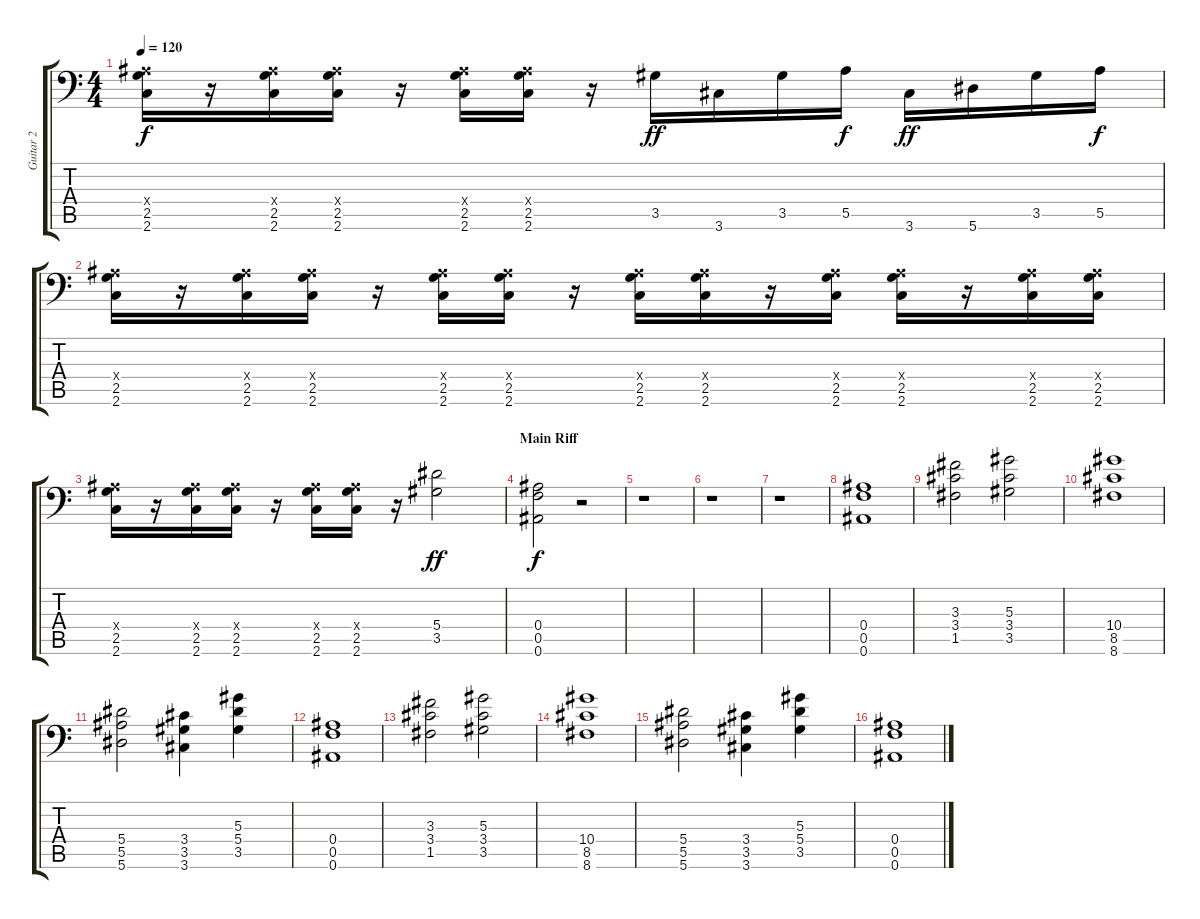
\track ("Guitar 2" "Guitar 2") {instrument distortionguitar}
\staff {score tabs}
\tuning (C4 G3 Eb3 Bb2 F2 Bb1) {hide}
\ts (4 4)
\tempo 120
\clef f4
\ks c
(0.4{x} 2.5 2.6).16{dy f} r.16 (0.4{x} 2.5 2.6).16 (0.4{x} 2.5 2.6).16 r.16 (0.4{x} 2.5 2.6).16 (0.4{x} 2.5 2.6).16 r.16 3.5.16{dy ff} 3.6.16 3.5.16 5.5.16{dy f} 3.6.16{dy ff} 5.6.16 3.5.16 5.5.16{dy f} |
(0.4{x} 2.5 2.6).16 r.16 (0.4{x} 2.5 2.6).16 (0.4{x} 2.5 2.6).16 r.16 (0.4{x} 2.5 2.6).16 (0.4{x} 2.5 2.6).16 r.16 (0.4{x} 2.5 2.6).16 (0.4{x} 2.5 2.6).16 r.16 (0.4{x} 2.5 2.6).16 (0.4{x} 2.5 2.6).16 r.16 (0.4{x} 2.5 2.6).16 (0.4{x} 2.5 2.6).16 |
(0.4{x} 2.5 2.6).16 r.16 (0.4{x} 2.5 2.6).16 (0.4{x} 2.5 2.6).16 r.16 (0.4{x} 2.5 2.6).16 (0.4{x} 2.5 2.6).16 r.16 (5.4 3.5).2{dy ff} |
\section ("" "Main Riff")
(0.4 0.5 0.6).2{dy f} r.2 |
r.1 |
r.1 |
r.1 |
(0.4 0.5 0.6).1 |
(3.3 3.4 1.5).2 (5.3 3.4 3.5).2 |
(10.4 8.5 8.6).1 |
(5.4 5.5 5.6).2 (3.4 3.5 3.6).4 (5.3 5.4 3.5).4 |
(0.4 0.5 0.6).1 |
(3.3 3.4 1.5).2 (5.3 3.4 3.5).2 |
(10.4 8.5 8.6).1 |
(5.4 5.5 5.6).2 (3.4 3.5 3.6).4 (5.3 5.4 3.5).4 |
(0.4 0.5 0.6).1
